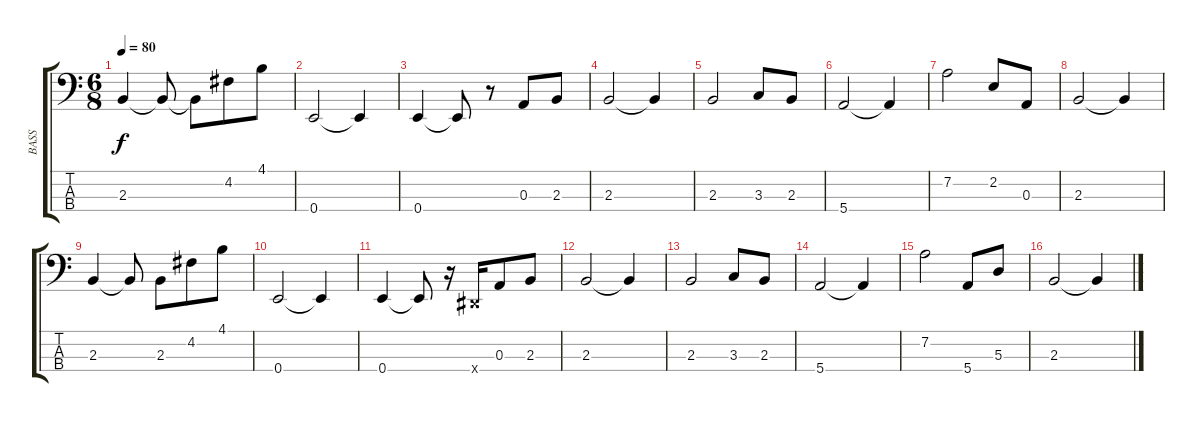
\track ("BASS" "BASS") {instrument electricbassfinger}
\staff {score tabs}
\tuning (G2 D2 A1 E1) {hide}
\ts (6 8)
\tempo 80
\clef f4
\ks c
2.3.4{dy f} 2.3{t}.8 2.3{t}.8 4.2.8 4.1.8 |
0.4.2 0.4{t}.4 |
0.4.4 0.4{t}.8 r.8 0.3.8 2.3.8 |
2.3.2 2.3{t}.4 |
2.3.2 3.3.8 2.3.8 |
5.4.2 5.4{t}.4 |
7.2.2 2.2.8 0.3.8 |
2.3.2 2.3{t}.4 |
2.3.4 2.3{t}.8 2.3.8 4.2.8 4.1.8 |
0.4.2 0.4{t}.4 |
0.4.4 0.4{t}.8 r.16 -1.4{x}.16 0.3.8 2.3.8 |
2.3.2 2.3{t}.4 |
2.3.2 3.3.8 2.3.8 |
5.4.2 5.4{t}.4 |
7.2.2 5.4.8 5.3.8 |
2.3.2 2.3{t}.4
